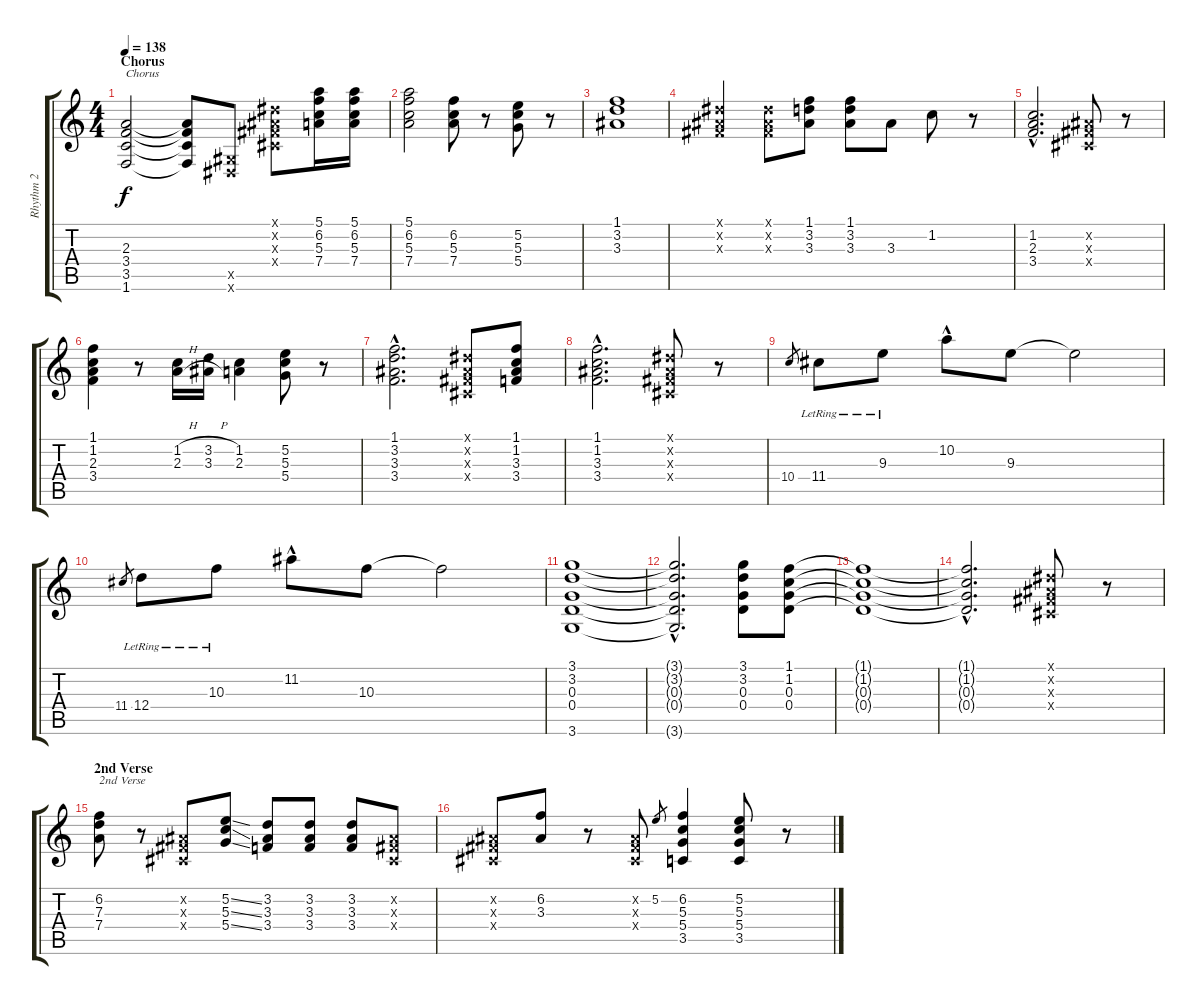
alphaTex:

\track ("Rhythm 2" "Rhythm 2") {instrument electricguitarclean}
\staff {score tabs}
\tuning (E4 B3 G3 D3 A2 E2) {hide}
\ts (4 4)
\section ("" "Chorus")
\tempo 138
\clef g2
\ks c
(2.3 3.4 3.5 1.6).2{txt "Chorus" dy f} (2.3{t} 3.4{t} 3.5{t} 1.6{t}).8 (-1.5{x} -1.6{x}).8 (-1.1{x} -1.2{x} -1.3{x} -1.4{x}).8 (5.1 6.2 5.3 7.4).16 (5.1 6.2 5.3 7.4).16 |
(5.1 6.2 5.3 7.4).2 (6.2 5.3 7.4).8 r.8 (5.2 5.3 5.4).8 r.8 |
(1.1 3.2 3.3).1 |
(-1.1{x} -1.2{x} -1.3{x}).4 (-1.1{x} -1.2{x} -1.3{x}).8 (1.1 3.2 3.3).8 (1.1 3.2 3.3).8 3.3.8 1.2.8 r.8 |
(1.2{hac} 2.3{hac} 3.4{hac}).2{d} (-1.2{x} -1.3{x} -1.4{x}).8 r.8 |
(1.1 1.2 2.3 3.4).4 r.8 (1.2{h} 2.3{h}).16 (3.2{h} 3.3{h}).16 (1.2 2.3).4 (5.2 5.3 5.4).8 r.8 |
(1.1{hac} 3.2{hac} 3.3{hac} 3.4{hac}).2{d} (-1.1{x} -1.2{x} -1.3{x} -1.4{x}).8 (1.1 1.2 3.3 3.4).8 |
(1.1{hac} 1.2{hac} 3.3{hac} 3.4{hac}).2{d} (-1.1{x} -1.2{x} -1.3{x} -1.4{x}).8 r.8 |
10.4.8{gr} 11.4{lr}.8 9.3{lr}.8 10.2{hac}.8 9.3.8 9.3{t}.2 |
11.4.8{gr} 12.4{lr}.8 10.3{lr}.8 11.2{hac}.8 10.3.8 10.3{t}.2 |
(3.1 3.2 0.3 0.4 3.6).1 |
(3.1{hac t} 3.2{hac t} 0.3{hac t} 0.4{hac t} 3.6{hac t}).2{d} (3.1 3.2 0.3 0.4).8 (1.1 1.2 0.3 0.4).8 |
(1.1{t} 1.2{t} 0.3{t} 0.4{t}).1 |
(1.1{hac t} 1.2{hac t} 0.3{hac t} 0.4{hac t}).2{d} (-1.1{x} -1.2{x} -1.3{x} -1.4{x}).8 r.8 |
\section ("" "2nd Verse")
(6.2 7.3 7.4).8{txt "2nd Verse"} r.8 (-1.2{x} -1.3{x} -1.4{x}).8 (5.2{ss} 5.3{ss} 5.4{ss}).8 (3.2 3.3 3.4).8 (3.2 3.3 3.4).8 (3.2 3.3 3.4).8 (-1.2{x} -1.3{x} -1.4{x}).8 |
(-1.2{x} -1.3{x} -1.4{x}).8 (6.2 3.3).8 r.8 (-1.2{x} -1.3{x} -1.4{x}).8 5.2.8{gr} (6.2 5.3 5.4 3.5).4 (5.2 5.3 5.4 3.5).8 r.8
